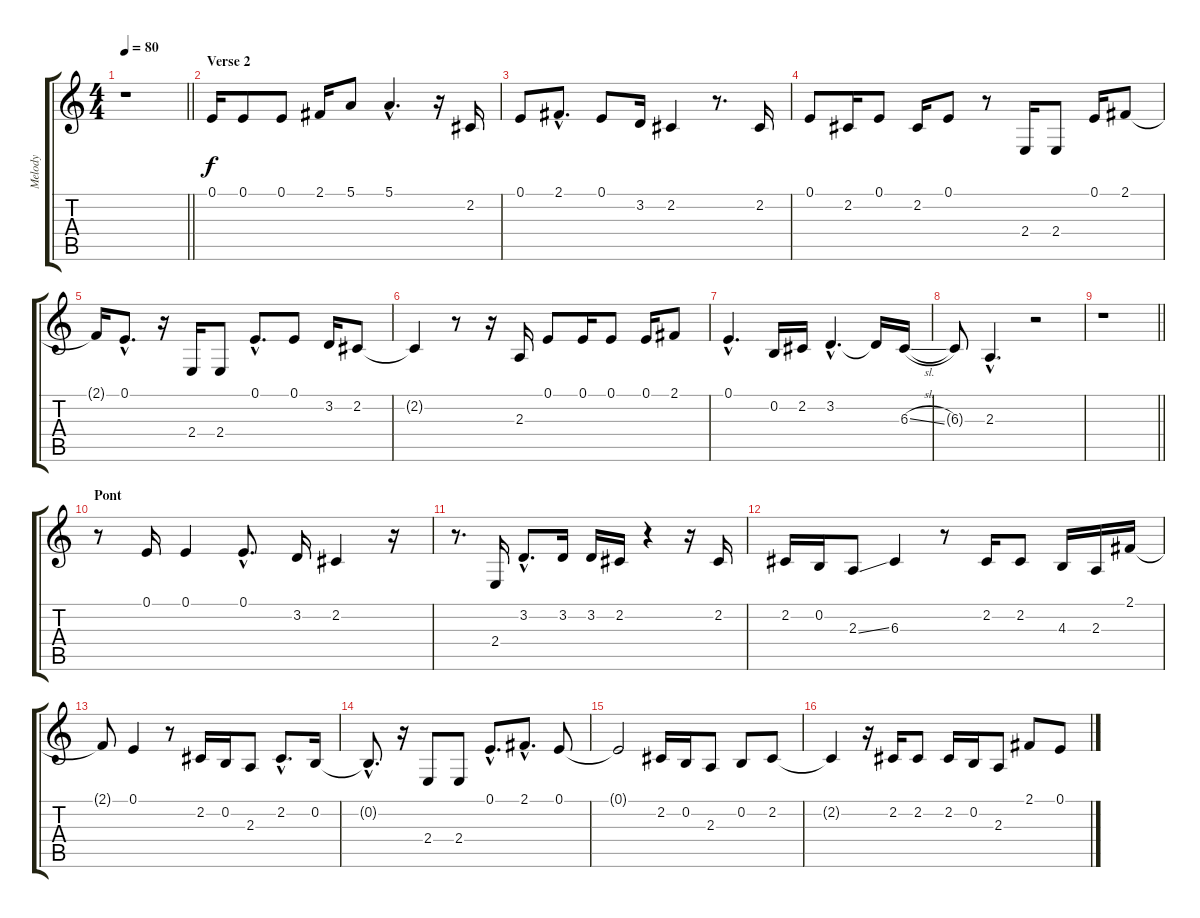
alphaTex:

\track ("Melody" "Melody") {instrument synthbrass1}
\staff {score tabs}
\tuning (E4 B3 G3 D3 A2 E2) {hide}
\ts (4 4)
\tempo 80
\clef g2
\barLineRight lightlight
\ks c
r.1{dy f} |
\section ("" "Verse 2")
0.1.16 0.1.8 0.1.8 2.1.16 5.1.8 5.1{hac}.4{d} r.16 2.2.16 |
0.1.8 2.1{hac}.8{d} 0.1.8 3.2.16 2.2.4 r.8{d} 2.2.16 |
0.1.8 2.2.16 0.1.8 2.2.16 0.1.8 r.8 2.4.16 2.4.8 0.1.16 2.1.8 |
2.1{t}.16 0.1{hac}.8{d} r.16 2.4.16 2.4.8 0.1{hac}.8{d} 0.1.8 3.2.16 2.2.8 |
2.2{t}.4 r.8 r.16 2.3.16 0.1.8 0.1.16 0.1.8 0.1.16 2.1.8 |
0.1{hac}.4{d} 0.2.16 2.2.16 3.2{hac}.4{d} 3.2{t}.16 6.3{sl}.16 |
6.3{t}.8 2.3{hac}.4{d} r.2 |
\barLineRight lightlight
r.1 |
\section ("" "Pont")
r.8 0.1.16 0.1.4 0.1{hac}.8{d} 3.2.16 2.2.4 r.16 |
r.8{d} 2.4.16 3.2{hac}.8{d} 3.2.16 3.2.16 2.2.16 r.4 r.16 2.2.16 |
2.2.16 0.2.16 2.3{ss}.8 6.3.4 r.8 2.2.16 2.2.8 4.3.16 2.3.16 2.1.16 |
2.1{t}.8 0.1.4 r.8 2.2.16 0.2.16 2.3.8 2.2{hac}.8{d} 0.2.16 |
0.2{hac t}.8{d} r.16 2.4.8 2.4.8 0.1{hac}.8{d} 2.1{hac}.8{d} 0.1.8 |
0.1{t}.2 2.2.16 0.2.16 2.3.8 0.2.8 2.2.8 |
2.2{t}.4 r.16 2.2.16 2.2.8 2.2.16 0.2.16 2.3.8 2.1.8 0.1.8
